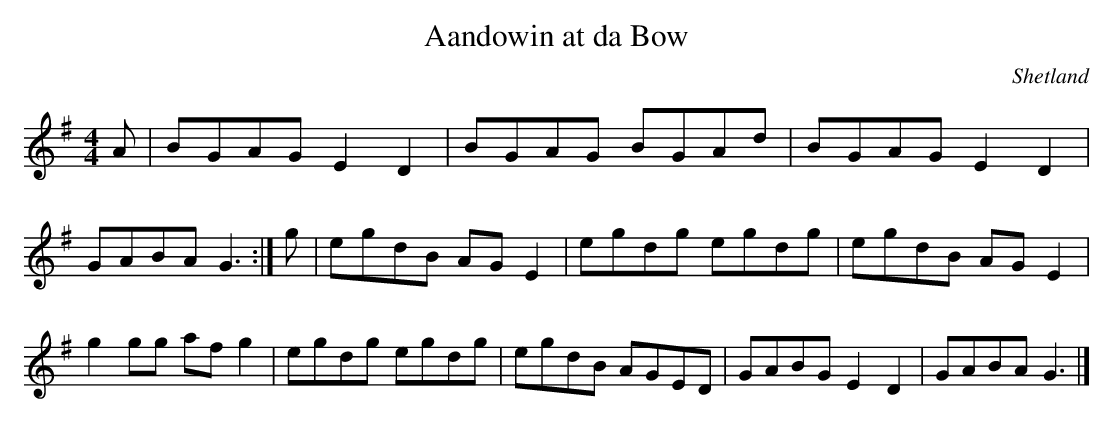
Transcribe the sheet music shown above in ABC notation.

X:1
T:Aandowin at da Bow
O:Shetland
M:4/4
K:G
A|\
BGAG E2D2|BGAG BGAd|BGAG E2D2|GABA G3:|\
g|\
egdB AGE2|egdg egdg|egdB AGE2|g2gg afg2|\
egdg egdg|egdB AGED|GABG E2D2|GABA G3|]
